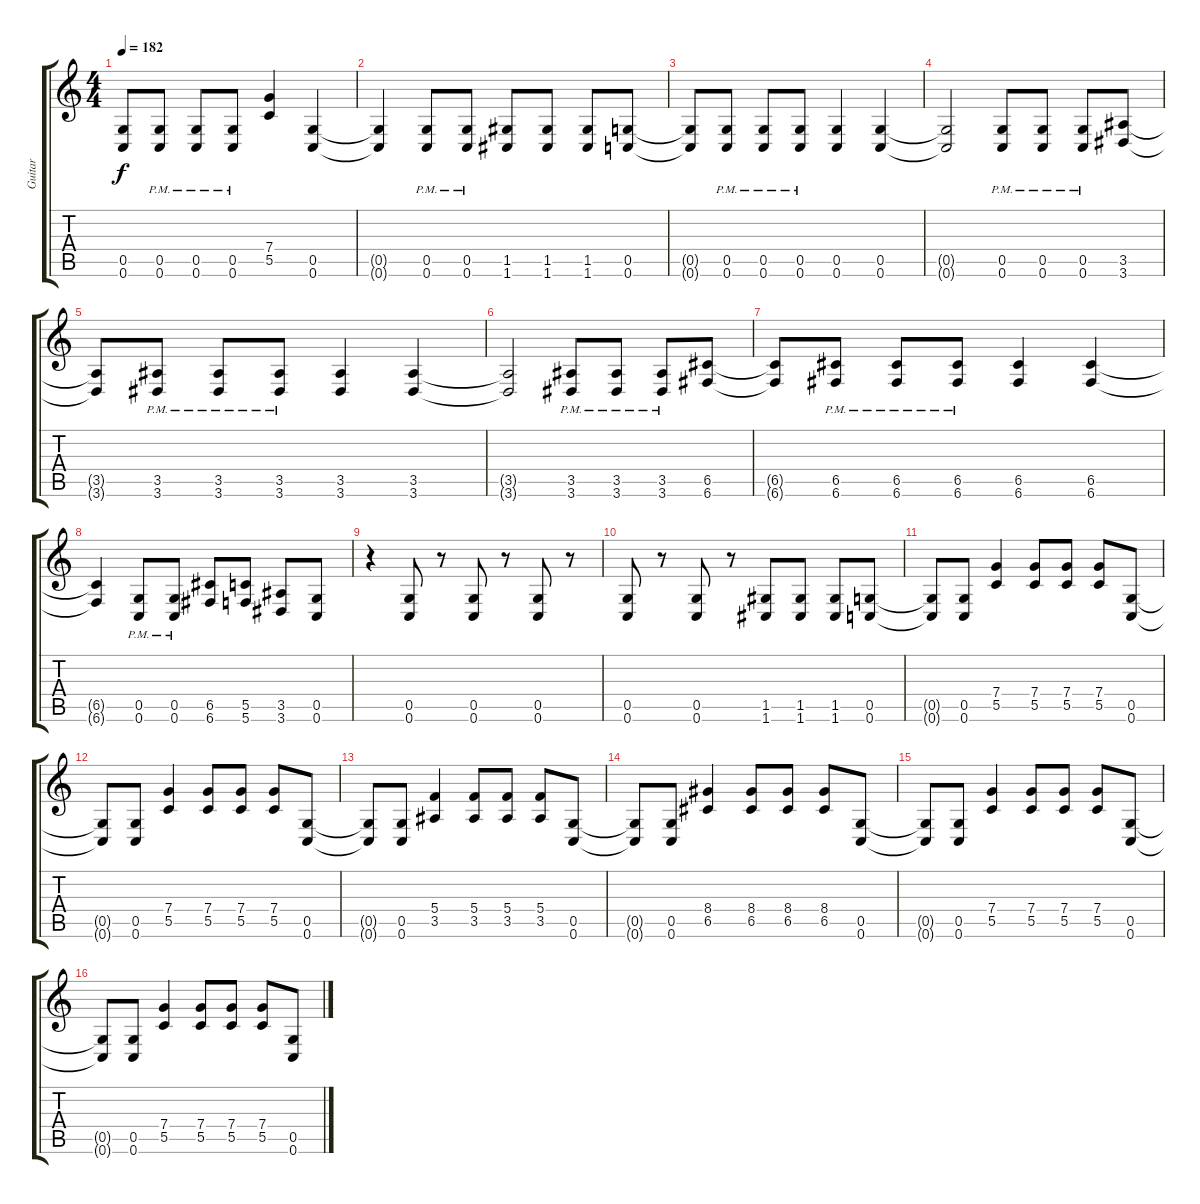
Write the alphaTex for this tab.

\track ("Guitar" "Guitar") {instrument distortionguitar}
\staff {score tabs}
\tuning (D4 A3 F3 C3 G2 C2) {hide}
\ts (4 4)
\tempo 182
\clef g2
\ks c
(0.5{t} 0.6{t}).8{dy f} (0.5{pm} 0.6{pm}).8 (0.5{pm} 0.6{pm}).8 (0.5{pm} 0.6{pm}).8 (7.4 5.5).4 (0.5 0.6).4 |
(0.5{t} 0.6{t}).4 (0.5{pm} 0.6{pm}).8 (0.5{pm} 0.6{pm}).8 (1.5 1.6).8 (1.5 1.6).8 (1.5 1.6).8 (0.5 0.6).8 |
(0.5{t} 0.6{t}).8 (0.5{pm} 0.6{pm}).8 (0.5{pm} 0.6{pm}).8 (0.5{pm} 0.6{pm}).8 (0.5 0.6).4 (0.5 0.6).4 |
(0.5{t} 0.6{t}).2 (0.5{pm} 0.6{pm}).8 (0.5{pm} 0.6{pm}).8 (0.5{pm} 0.6{pm}).8 (3.5 3.6).8 |
(3.5{t} 3.6{t}).8 (3.5{pm} 3.6{pm}).8 (3.5{pm} 3.6{pm}).8 (3.5{pm} 3.6{pm}).8 (3.5 3.6).4 (3.5 3.6).4 |
(3.5{t} 3.6{t}).2 (3.5{pm} 3.6{pm}).8 (3.5{pm} 3.6{pm}).8 (3.5{pm} 3.6{pm}).8 (6.5 6.6).8 |
(6.5{t} 6.6{t}).8 (6.5{pm} 6.6{pm}).8 (6.5{pm} 6.6{pm}).8 (6.5{pm} 6.6{pm}).8 (6.5 6.6).4 (6.5 6.6).4 |
(6.5{t} 6.6{t}).4 (0.5{pm} 0.6{pm}).8 (0.5{pm} 0.6{pm}).8 (6.5 6.6).8 (5.5 5.6).8 (3.5 3.6).8 (0.5 0.6).8 |
r.4 (0.5 0.6).8 r.8 (0.5 0.6).8 r.8 (0.5 0.6).8 r.8 |
(0.5 0.6).8 r.8 (0.5 0.6).8 r.8 (1.5 1.6).8 (1.5 1.6).8 (1.5 1.6).8 (0.5 0.6).8 |
(0.5{t} 0.6{t}).8 (0.5 0.6).8 (7.4 5.5).4 (7.4 5.5).8 (7.4 5.5).8 (7.4 5.5).8 (0.5 0.6).8 |
(0.5{t} 0.6{t}).8 (0.5 0.6).8 (7.4 5.5).4 (7.4 5.5).8 (7.4 5.5).8 (7.4 5.5).8 (0.5 0.6).8 |
(0.5{t} 0.6{t}).8 (0.5 0.6).8 (5.4 3.5).4 (5.4 3.5).8 (5.4 3.5).8 (5.4 3.5).8 (0.5 0.6).8 |
(0.5{t} 0.6{t}).8 (0.5 0.6).8 (8.4 6.5).4 (8.4 6.5).8 (8.4 6.5).8 (8.4 6.5).8 (0.5 0.6).8 |
(0.5{t} 0.6{t}).8 (0.5 0.6).8 (7.4 5.5).4 (7.4 5.5).8 (7.4 5.5).8 (7.4 5.5).8 (0.5 0.6).8 |
(0.5{t} 0.6{t}).8 (0.5 0.6).8 (7.4 5.5).4 (7.4 5.5).8 (7.4 5.5).8 (7.4 5.5).8 (0.5 0.6).8
